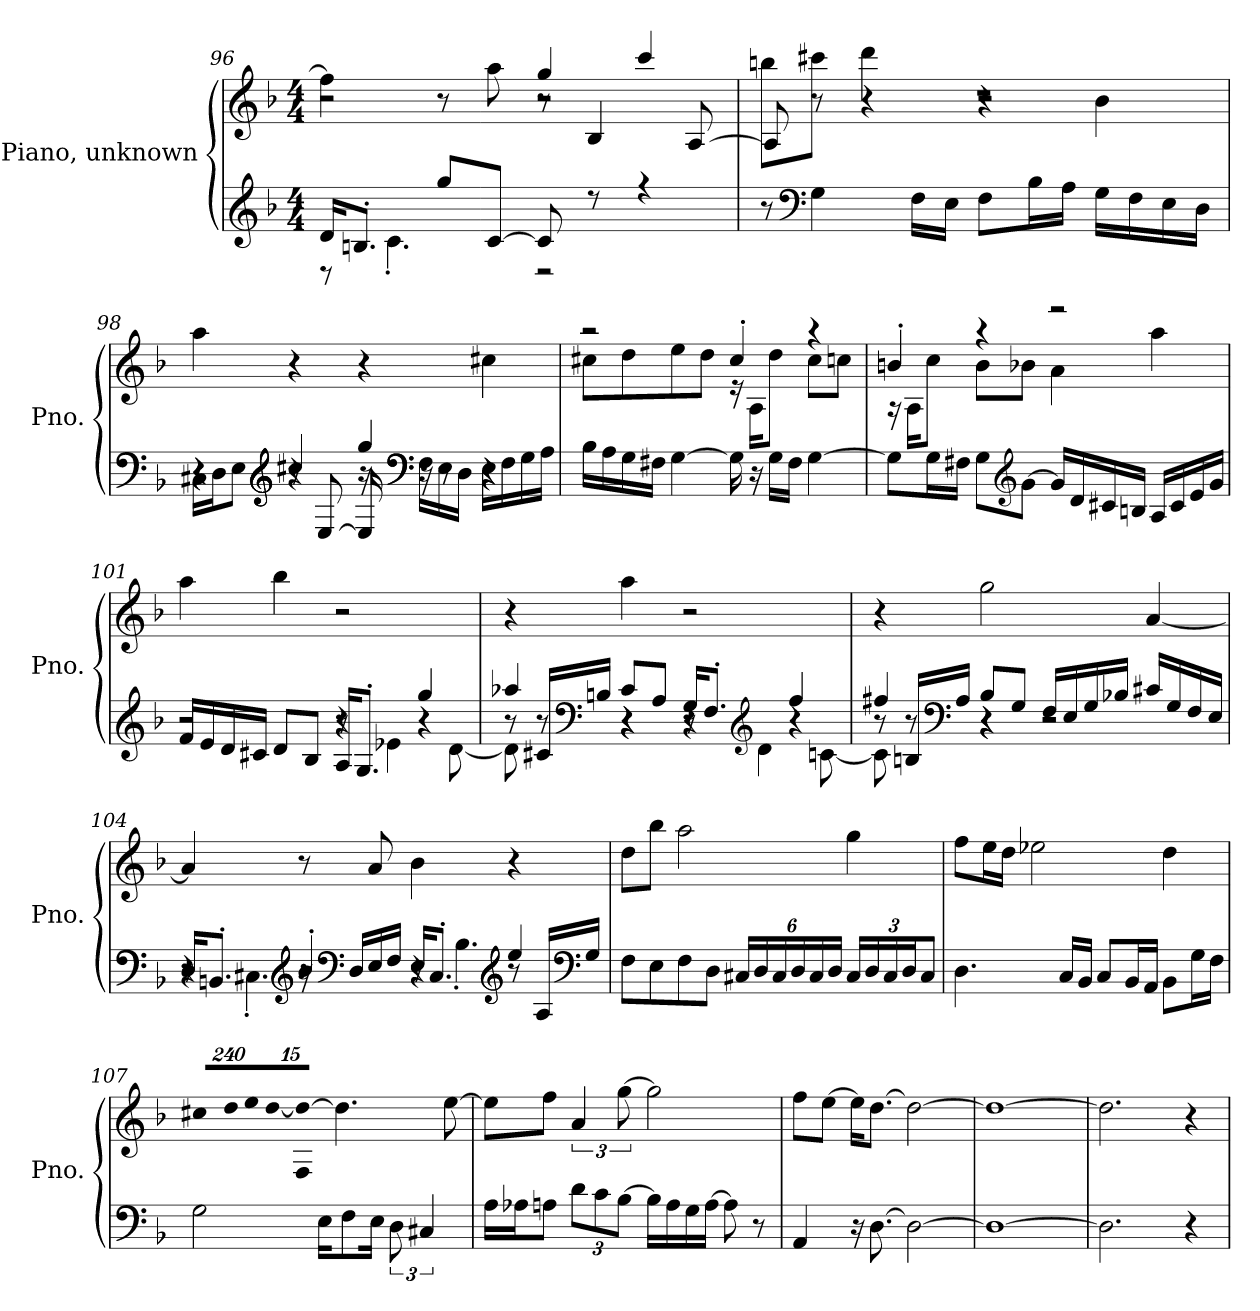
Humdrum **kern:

**kern	**kern
*part1	*part1
*staff2	*staff1
*I"Piano, unknown	*
*I'Pno.	*
!!LO:LB:g=z
*clefG2	*clefG2
*k[b-]	*k[b-]
*M4/4	*M4/4
=96	=96
*^	*^
*	*	*	*^
16d/KL	8r	2r	4ff#\]	2r
8.Bn'/J	.	.	.	.
.	4.c'\	.	.	.
8gg/L	.	.	8r	.
[8c/J	.	.	8aa\	.
8c/]	2r	4gg/	2r	8r
8r	.	.	.	4B-/
4r	.	4ccc/	.	.
.	.	.	.	[8A/
*v	*v	*	*	*
=97	=97	=97	=97
8r	1r	8bbn\L	8A/]
*clefF4	*	*	*
4G\	.	8ccc#X\J	8r
.	.	4ddd\	4r
16F\LL	.	.	.
16E\JJ	.	.	.
8F\L	.	4r	2r
16B-\L	.	.	.
16A\JJ	.	.	.
16G\LL	.	4b-\	.
16F\	.	.	.
16E\	.	.	.
16D\JJ	.	.	.
*	*v	*v	*v
!!LO:LB:g=z
=98	=98
*^	*
*	*^	*
4r	16C#X\LL	4r	4aa\
.	16D\J	.	.
.	8E\J	.	.
*clefG2	*	*	*
4cc#X/	4r	8r	4r
.	.	[8E/	.
4gg/	16r	16E/]	4r
*clefF4	*	*	*
.	16F\LL	16r	.
.	16E\	8r	.
.	16D\JJ	.	.
4r	16E\LL	4r	4cc#X\
.	16F\	.	.
.	16G\	.	.
.	16A\JJ	.	.
*v	*v	*v	*
=99	=99
*	*^
16B-\LL	2r	8cc#X\L
16A\	.	.
16G\	.	8dd\
16F#X\JJ	.	.
[4G\	.	8ee\
.	.	8dd\J
16G\]	4cc#'/	16r
16r	.	16A\KL
16G\LL	.	8dd\J
16F#\JJ	.	.
[4G\	4r	8cc#\L
.	.	8ccn\J
!!LO:LB:g=z	!!
=100	=100	=100
8G\L]	4bn'/	16r
.	.	16A\KL
16G\L	.	8cc\J
16F#X\JJ	.	.
8G\L	4r	8b\L
*clefG2	*	*
[8g\J	.	8b-X\J
16g/LL]	2r	4a\
16d/	.	.
16c#X/	.	.
16Bn/JJ	.	.
16A/LL	.	4aa\
16c#/	.	.
16e/	.	.
16g/JJ	.	.
*	*v	*v
=101	=101
*^	*
*	*^	*
2r	2r	16f/LL	4aa\
.	.	16e/	.
.	.	16d/	.
.	.	16c#X/JJ	.
.	.	8d/L	4bb-\
.	.	8B-/J	.
4r	8r	16A/KL	2r
.	.	8.G'/J	.
.	4e-X\	.	.
4gg/	.	4r	.
.	[8d\	.	.
!!LO:LB:g=z
=102	=102	=102	=102
4aa-X/	8d\]	8r	4r
.	8r	16c#X/LL	.
*clefF4	*	*	*
.	.	16Bn/JJ	.
4r	4r	8c#/L	4aa\
.	.	8A/J	.
4r	8r	16G/KL	2r
.	.	8.F'/J	.
*clefG2	*	*	*
.	4d\	.	.
4ff/	.	4r	.
.	[8cn\	.	.
=103	=103	=103	=103
4ff#X/	8c\]	8r	4r
.	8r	16Bn/LL	.
*clefF4	*	*	*
.	.	16A/JJ	.
4r	4r	8B/L	2gg\
.	.	8G/J	.
2r	2r	16F/LL	.
.	.	16E/	.
.	.	16G/	.
.	.	16B-X/JJ	.
.	.	16c#X/LL	[4a/
.	.	16G/	.
.	.	16F/	.
.	.	16E/JJ	.
!!LO:LB:g=z
=104	=104	=104	=104
4r	8r	16D/KL	4a/]
.	.	8.BBn'/J	.
.	4.C#X'\	.	.
*clefG2	*	*	*
4b-'/	.	16r	8r
*clefF4	*	*	*
.	.	16D/LL	.
.	.	16E/	8a/
.	.	16F/JJ	.
4r	8r	16E/KL	4b-\
.	.	8.C#'/J	.
.	4.B-'\	.	.
*clefG2	*	*	*
4ee/	.	8r	4r
.	.	16A/LL	.
*clefF4	*	*	*
.	.	16G/JJ	.
*v	*v	*v	*
=105	=105
8F\L	8dd\L
8E\	8bb-\J
8F\	2aa\
8D\J	.
*Xbrackettup	*
24C#X/LL	.
24D/	.
24C#/	.
24D/	.
24C#/	.
24D/JJ	.
24C#/LL	4gg\
24D/	.
24C#/	.
24D/J	.
12C#/J	.
!!LO:PB:g=z
=106	=106
4.D\	8ff\L
.	16ee\L
.	16dd\JJ
.	2ee-X\
16C/LL	.
16BB-/JJ	.
8C/L	.
16BB-/L	.
16AA/JJ	.
8BB-\L	4dd\
16G\L	.
16F\JJ	.
=107	=107
*	*Xbrackettup
!	!LO:N:vis=8
2G\	960%137cc#X/L
!	!LO:N:vis=16
.	1920%137dd/L
!	!LO:N:vis=16
.	1920%137ee/J
.	1920ryy
!	!LO:N:vis=8
.	[960%137dd/
!	!LO:N:vis=16
.	1920%137F/ 1920%137dd/_Jk
16E\KL	4.dd\]
8F\	.
16E\Jk	.
*brackettup	*
12D\	.
6C#X/	.
.	[8ee\
=108	=108
16A\LL	8ee\L]
16A-X\J	.
8An\J	8ff\J
*Xbrackettup	*brackettup
12d\L	6a/
12c\	.
[12B-\J	[12gg\
16B-\LL]	2gg\]
16A\	.
16G\	.
[16A\JJ	.
8A\]	.
8r	.
=109	=109
4AA/	8ff\L
.	[8ee\J
16r	16ee\KL]
[8.D\	[8.dd\J
2D\_	2dd\_
!!LO:LB:g=z
=110	=110
1D_	1dd_
=111	=111
2.D\]	2.dd\]
4r	4r
=	=
*-	*-
